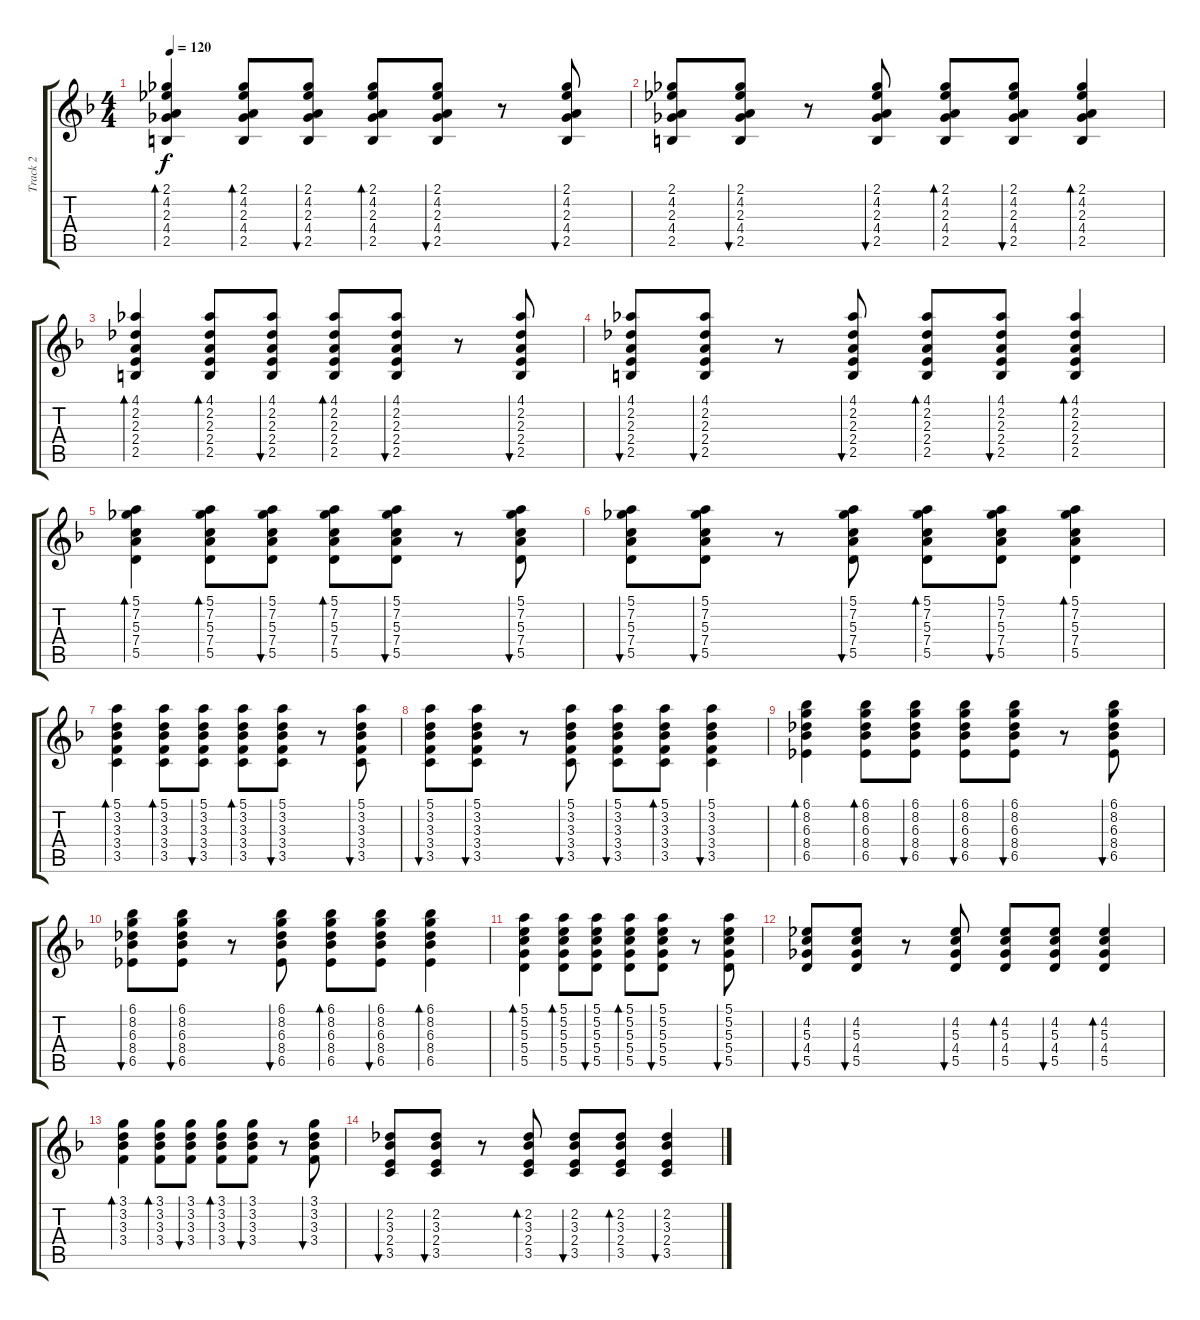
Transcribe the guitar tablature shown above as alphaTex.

\track ("Track 2" "Track 2") {instrument acousticguitarnylon}
\staff {score tabs}
\tuning (E4 B3 G3 D3 A2 E2) {hide}
\ts (4 4)
\tempo 120
\clef g2
\ks f
(2.1 4.2 2.3 4.4 2.5).4{bd 60 dy f} (2.1 4.2 2.3 4.4 2.5).8{bd 60} (2.1 4.2 2.3 4.4 2.5).8{bu 60} (2.1 4.2 2.3 4.4 2.5).8{bd 60} (2.1 4.2 2.3 4.4 2.5).8{bu 60} r.8 (2.1 4.2 2.3 4.4 2.5).8{bu 60} |
(2.1 4.2 2.3 4.4 2.5).8 (2.1 4.2 2.3 4.4 2.5).8{bu 60} r.8 (2.1 4.2 2.3 4.4 2.5).8{bu 60} (2.1 4.2 2.3 4.4 2.5).8{bd 60} (2.1 4.2 2.3 4.4 2.5).8{bu 60} (2.1 4.2 2.3 4.4 2.5).4{bd 60} |
(4.1 2.2 2.3 2.4 2.5).4{bd 60} (4.1 2.2 2.3 2.4 2.5).8{bd 60} (4.1 2.2 2.3 2.4 2.5).8{bu 60} (4.1 2.2 2.3 2.4 2.5).8{bd 60} (4.1 2.2 2.3 2.4 2.5).8{bu 60} r.8 (4.1 2.2 2.3 2.4 2.5).8{bu 60} |
(4.1 2.2 2.3 2.4 2.5).8{bu 60} (4.1 2.2 2.3 2.4 2.5).8{bu 60} r.8 (4.1 2.2 2.3 2.4 2.5).8{bu 60} (4.1 2.2 2.3 2.4 2.5).8{bd 60} (4.1 2.2 2.3 2.4 2.5).8{bu 60} (4.1 2.2 2.3 2.4 2.5).4{bd 60} |
(5.1 7.2 5.3 7.4 5.5).4{bd 60} (5.1 7.2 5.3 7.4 5.5).8{bd 60} (5.1 7.2 5.3 7.4 5.5).8{bu 60} (5.1 7.2 5.3 7.4 5.5).8{bd 60} (5.1 7.2 5.3 7.4 5.5).8{bu 60} r.8 (5.1 7.2 5.3 7.4 5.5).8{bu 60} |
(5.1 7.2 5.3 7.4 5.5).8{bu 60} (5.1 7.2 5.3 7.4 5.5).8{bu 60} r.8 (5.1 7.2 5.3 7.4 5.5).8{bu 60} (5.1 7.2 5.3 7.4 5.5).8{bd 60} (5.1 7.2 5.3 7.4 5.5).8{bu 60} (5.1 7.2 5.3 7.4 5.5).4{bd 60} |
(5.1 3.2 3.3 3.4 3.5).4{bd 60} (5.1 3.2 3.3 3.4 3.5).8{bd 60} (5.1 3.2 3.3 3.4 3.5).8{bu 60} (5.1 3.2 3.3 3.4 3.5).8{bd 60} (5.1 3.2 3.3 3.4 3.5).8{bu 60} r.8 (5.1 3.2 3.3 3.4 3.5).8{bu 60} |
(5.1 3.2 3.3 3.4 3.5).8{bu 60} (5.1 3.2 3.3 3.4 3.5).8{bu 60} r.8 (5.1 3.2 3.3 3.4 3.5).8{bu 60} (5.1 3.2 3.3 3.4 3.5).8{bu 60} (5.1 3.2 3.3 3.4 3.5).8{bd 60} (5.1 3.2 3.3 3.4 3.5).4{bu 60} |
(6.1 8.2 6.3 8.4 6.5).4{bd 60} (6.1 8.2 6.3 8.4 6.5).8{bd 60} (6.1 8.2 6.3 8.4 6.5).8{bu 60} (6.1 8.2 6.3 8.4 6.5).8{bu 60} (6.1 8.2 6.3 8.4 6.5).8{bu 60} r.8 (6.1 8.2 6.3 8.4 6.5).8{bu 60} |
(6.1 8.2 6.3 8.4 6.5).8{bu 60} (6.1 8.2 6.3 8.4 6.5).8{bu 60} r.8 (6.1 8.2 6.3 8.4 6.5).8{bu 60} (6.1 8.2 6.3 8.4 6.5).8{bd 60} (6.1 8.2 6.3 8.4 6.5).8{bu 60} (6.1 8.2 6.3 8.4 6.5).4{bd 60} |
(5.1 5.2 5.3 5.4 5.5).4{bd 60} (5.1 5.2 5.3 5.4 5.5).8{bd 60} (5.1 5.2 5.3 5.4 5.5).8{bu 60} (5.1 5.2 5.3 5.4 5.5).8{bd 60} (5.1 5.2 5.3 5.4 5.5).8{bu 60} r.8 (5.1 5.2 5.3 5.4 5.5).8{bu 60} |
(4.2 5.3 4.4 5.5).8{bu 60} (4.2 5.3 4.4 5.5).8{bu 60} r.8 (4.2 5.3 4.4 5.5).8{bu 60} (4.2 5.3 4.4 5.5).8{bd 60} (4.2 5.3 4.4 5.5).8{bu 60} (4.2 5.3 4.4 5.5).4{bd 60} |
(3.1 3.2 3.3 3.4).4{bd 60} (3.1 3.2 3.3 3.4).8{bd 60} (3.1 3.2 3.3 3.4).8{bu 60} (3.1 3.2 3.3 3.4).8{bd 60} (3.1 3.2 3.3 3.4).8{bu 60} r.8 (3.1 3.2 3.3 3.4).8{bu 60} |
(2.2 3.3 2.4 3.5).8{bu 60} (2.2 3.3 2.4 3.5).8{bu 60} r.8 (2.2 3.3 2.4 3.5).8{bd 60} (2.2 3.3 2.4 3.5).8{bu 60} (2.2 3.3 2.4 3.5).8{bd 60} (2.2 3.3 2.4 3.5).4{bu 60}
